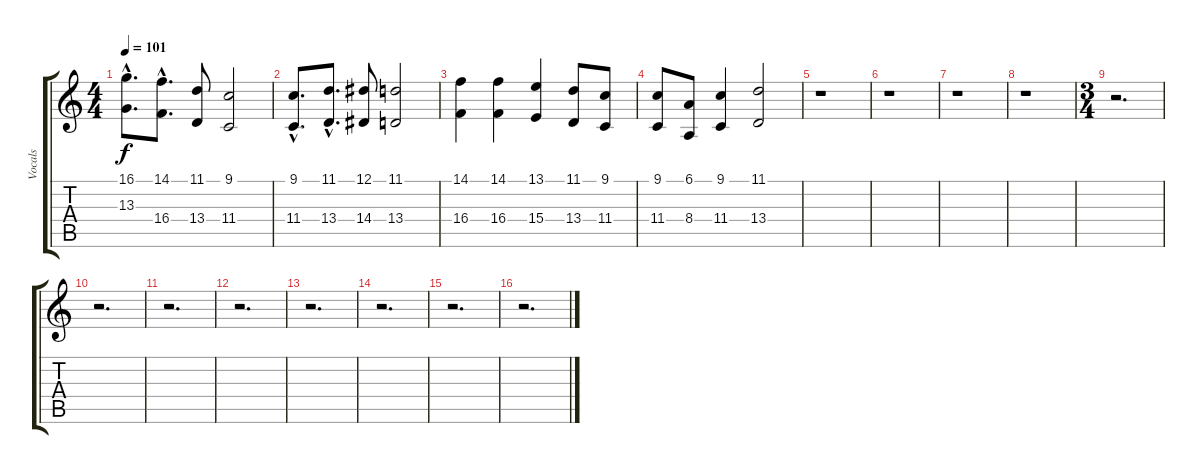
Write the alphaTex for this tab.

\track ("Vocals" "Vocals") {instrument lead6voice}
\staff {score tabs}
\tuning (Eb4 Bb3 Gb3 Db3 Ab2 Eb2) {hide}
\ts (4 4)
\tempo 101
\clef g2
\ks c
(16.1{hac} 13.3{hac}).8{d dy f} (14.1{hac} 16.4{hac}).8{d} (11.1 13.4).8 (9.1 11.4).2 |
(9.1{hac} 11.4{hac}).8{d} (11.1{hac} 13.4{hac}).8{d} (12.1 14.4).8 (11.1 13.4).2 |
(14.1 16.4).4 (14.1 16.4).4 (13.1 15.4).4 (11.1 13.4).8 (9.1 11.4).8 |
(9.1 11.4).8 (6.1 8.4).8 (9.1 11.4).4 (11.1 13.4).2 |
r.1 |
r.1 |
r.1 |
r.1 |
\ts (3 4)
r.2{d} |
r.2{d} |
r.2{d} |
r.2{d} |
r.2{d} |
r.2{d} |
r.2{d} |
r.2{d}
